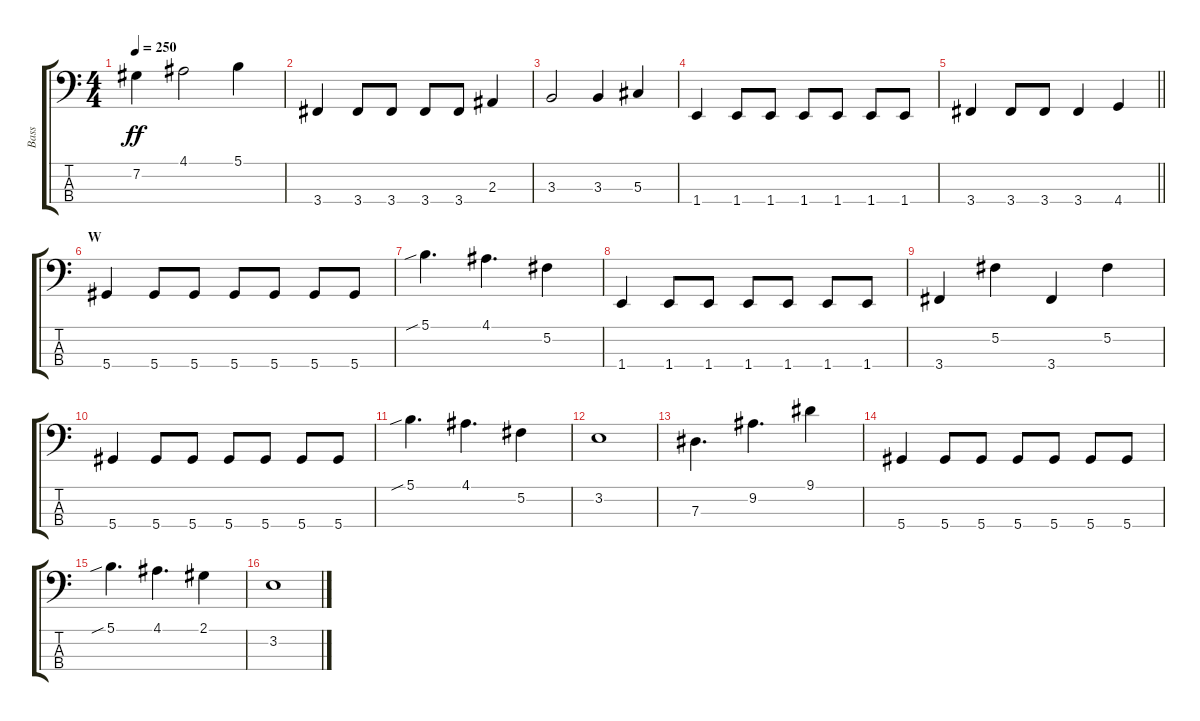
\track ("Bass" "Bass") {instrument electricbasspick}
\staff {score tabs}
\tuning (Gb2 Db2 Ab1 Eb1) {hide}
\ts (4 4)
\tempo 250
\clef f4
\ks c
7.2.4{dy ff} 4.1.2 5.1.4 |
3.4.4 3.4.8 3.4.8 3.4.8 3.4.8 2.3.4 |
3.3.2 3.3.4 5.3.4 |
1.4.4 1.4.8 1.4.8 1.4.8 1.4.8 1.4.8 1.4.8 |
\barLineRight lightlight
3.4.4 3.4.8 3.4.8 3.4.4 4.4.4 |
\section ("" "W")
5.4.4 5.4.8 5.4.8 5.4.8 5.4.8 5.4.8 5.4.8 |
5.1{sib}.4{d} 4.1.4{d} 5.2.4 |
1.4.4 1.4.8 1.4.8 1.4.8 1.4.8 1.4.8 1.4.8 |
3.4.4 5.2.4 3.4.4 5.2.4 |
5.4.4 5.4.8 5.4.8 5.4.8 5.4.8 5.4.8 5.4.8 |
5.1{sib}.4{d} 4.1.4{d} 5.2.4 |
3.2.1 |
7.3.4{d} 9.2.4{d} 9.1.4 |
5.4.4 5.4.8 5.4.8 5.4.8 5.4.8 5.4.8 5.4.8 |
5.1{sib}.4{d} 4.1.4{d} 2.1.4 |
3.2.1
